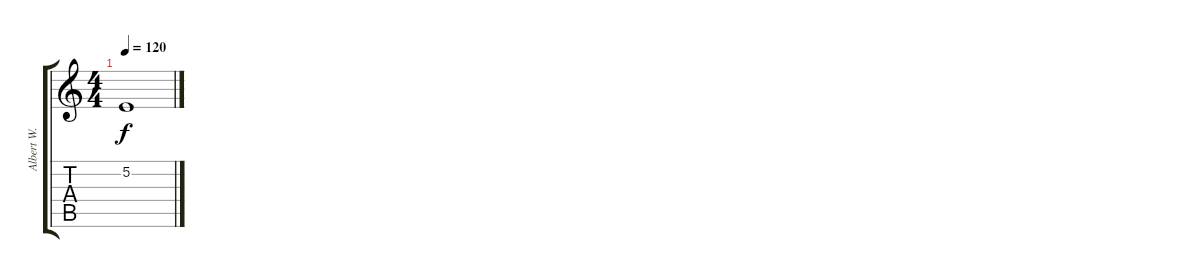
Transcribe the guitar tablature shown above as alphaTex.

\track ("Albert W." "Albert W.") {instrument altosax}
\staff {score tabs}
\tuning (E4 B3 G3 D3 A2 E2) {hide}
\ts (4 4)
\tempo 120
\clef g2
\ks c
5.2{t}.1{dy f}
